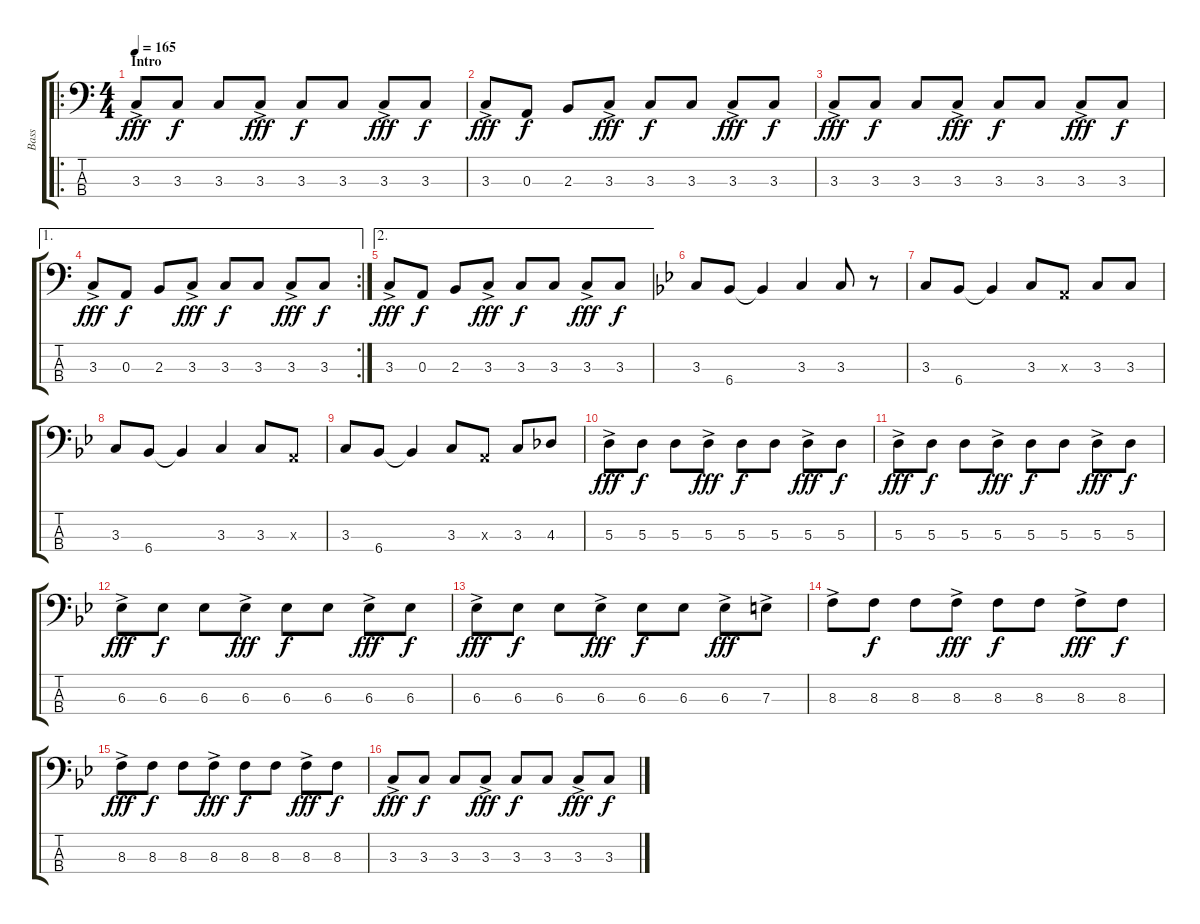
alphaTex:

\track ("Bass" "Bass") {instrument electricbasspick}
\staff {score tabs}
\tuning (G2 D2 A1 E1) {hide}
\ro
\ts (4 4)
\section ("" "Intro")
\tempo 165
\clef f4
\ks c
3.3{ac}.8{dy fff instrument electricbasspick} 3.3.8{dy f} 3.3.8 3.3{ac}.8{dy fff} 3.3.8{dy f} 3.3.8 3.3{ac}.8{dy fff} 3.3.8{dy f} |
3.3{ac}.8{dy fff} 0.3.8{dy f} 2.3.8 3.3{ac}.8{dy fff} 3.3.8{dy f} 3.3.8 3.3{ac}.8{dy fff} 3.3.8{dy f} |
3.3{ac}.8{dy fff} 3.3.8{dy f} 3.3.8 3.3{ac}.8{dy fff} 3.3.8{dy f} 3.3.8 3.3{ac}.8{dy fff} 3.3.8{dy f} |
\ae 1
\rc 2
3.3{ac}.8{dy fff} 0.3.8{dy f} 2.3.8 3.3{ac}.8{dy fff} 3.3.8{dy f} 3.3.8 3.3{ac}.8{dy fff} 3.3.8{dy f} |
\ae 2
3.3{ac}.8{dy fff} 0.3.8{dy f} 2.3.8 3.3{ac}.8{dy fff} 3.3.8{dy f} 3.3.8 3.3{ac}.8{dy fff} 3.3.8{dy f} |
\ks bb
3.3.8 6.4.8 6.4{t}.4 3.3.4 3.3.8 r.8 |
3.3.8 6.4.8 6.4{t}.4 3.3.8 0.3{x}.8 3.3.8 3.3.8 |
3.3.8 6.4.8 6.4{t}.4 3.3.4 3.3.8 0.3{x}.8 |
3.3.8 6.4.8 6.4{t}.4 3.3.8 0.3{x}.8 3.3.8 4.3.8 |
5.3{ac}.8{dy fff} 5.3.8{dy f} 5.3.8 5.3{ac}.8{dy fff} 5.3.8{dy f} 5.3.8 5.3{ac}.8{dy fff} 5.3.8{dy f} |
5.3{ac}.8{dy fff} 5.3.8{dy f} 5.3.8 5.3{ac}.8{dy fff} 5.3.8{dy f} 5.3.8 5.3{ac}.8{dy fff} 5.3.8{dy f} |
6.3{ac}.8{dy fff} 6.3.8{dy f} 6.3.8 6.3{ac}.8{dy fff} 6.3.8{dy f} 6.3.8 6.3{ac}.8{dy fff} 6.3.8{dy f} |
6.3{ac}.8{dy fff} 6.3.8{dy f} 6.3.8 6.3{ac}.8{dy fff} 6.3.8{dy f} 6.3.8 6.3{ac}.8{dy fff} 7.3{ac}.8 |
8.3{ac}.8 8.3.8{dy f} 8.3.8 8.3{ac}.8{dy fff} 8.3.8{dy f} 8.3.8 8.3{ac}.8{dy fff} 8.3.8{dy f} |
8.3{ac}.8{dy fff} 8.3.8{dy f} 8.3.8 8.3{ac}.8{dy fff} 8.3.8{dy f} 8.3.8 8.3{ac}.8{dy fff} 8.3.8{dy f} |
3.3{ac}.8{dy fff} 3.3.8{dy f} 3.3.8 3.3{ac}.8{dy fff} 3.3.8{dy f} 3.3.8 3.3{ac}.8{dy fff} 3.3.8{dy f}
